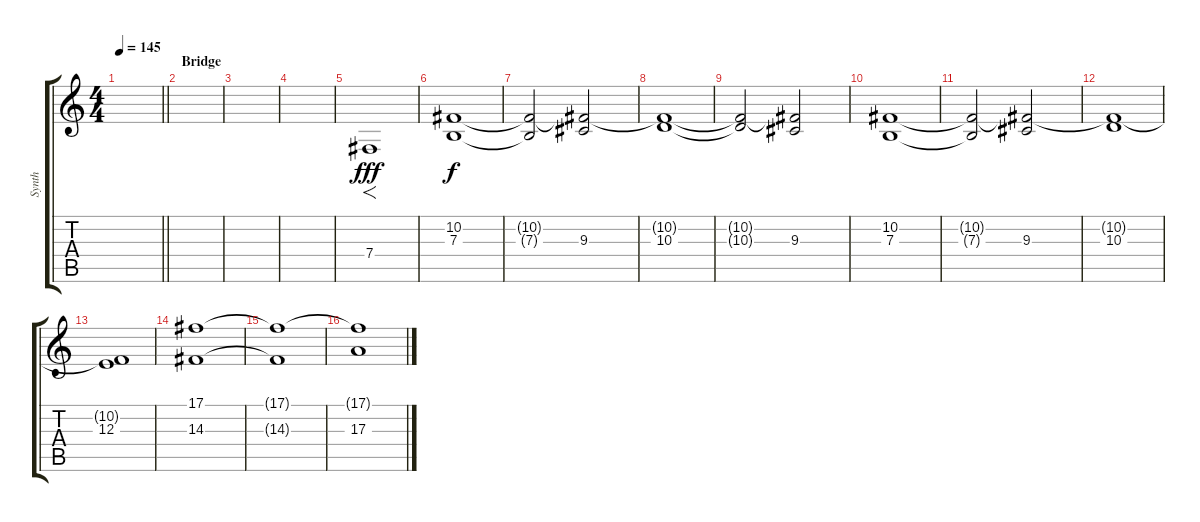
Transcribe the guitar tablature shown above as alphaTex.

\track ("Synth" "Synth") {instrument synthstrings2}
\staff {score tabs}
\tuning (Db4 Ab3 E3 B2 Gb2 B1) {hide}
\ts (4 4)
\tempo 145
\clef g2
\barLineRight lightlight
\ks c
|
\section ("" "Bridge")
|
|
|
7.4.1{f dy fff instrument reversecymbal} |
(10.2 7.3).1{dy f instrument synthstrings2} |
(10.2{t} 7.3{t}).2 (10.2{t} 9.3).2 |
(10.2{t} 10.3).1 |
(10.2{t} 10.3{t}).2 (10.2{t} 9.3).2 |
(10.2 7.3).1 |
(10.2{t} 7.3{t}).2 (10.2{t} 9.3).2 |
(10.2{t} 10.3).1 |
(10.2{t} 12.3).1 |
(17.1 14.3).1 |
(17.1{t} 14.3{t}).1 |
(17.1{t} 17.3).1
